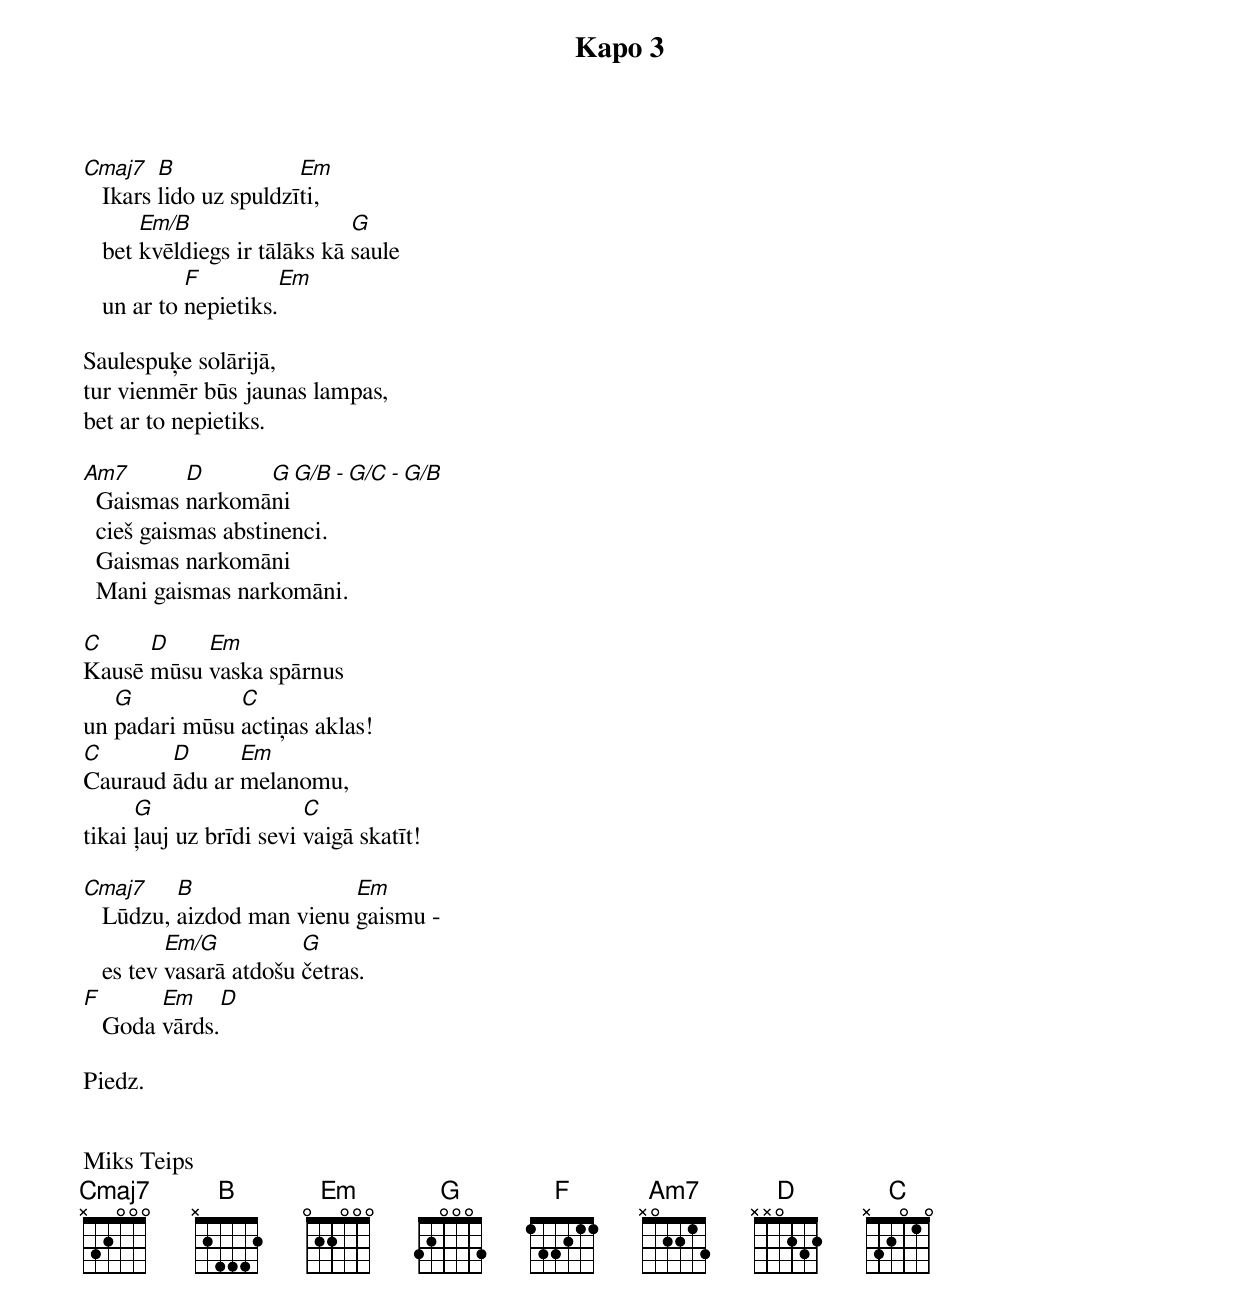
Kapo 3

Cmaj7    B              Em
   Ikars lido uz spuldzīti,
       Em/B                   G
   bet kvēldiegs ir tālāks kā saule
            F         Em
   un ar to nepietiks.

Saulespuķe solārijā,
tur vienmēr būs jaunas lampas,
bet ar to nepietiks.

Am7       D      G    G/B - G/C - G/B
  Gaismas narkomāni
  cieš gaismas abstinenci.
  Gaismas narkomāni
  Mani gaismas narkomāni.

C     D    Em
Kausē mūsu vaska spārnus
   G           C
un padari mūsu actiņas aklas!
C       D      Em
Cauraud ādu ar melanomu,
      G                  C
tikai ļauj uz brīdi sevi vaigā skatīt!

Cmaj7     B                Em
   Lūdzu, aizdod man vienu gaismu -
          Em/G          G
   es tev vasarā atdošu četras.
F       Em       D
   Goda vārds.

Piedz.


Miks Teips
